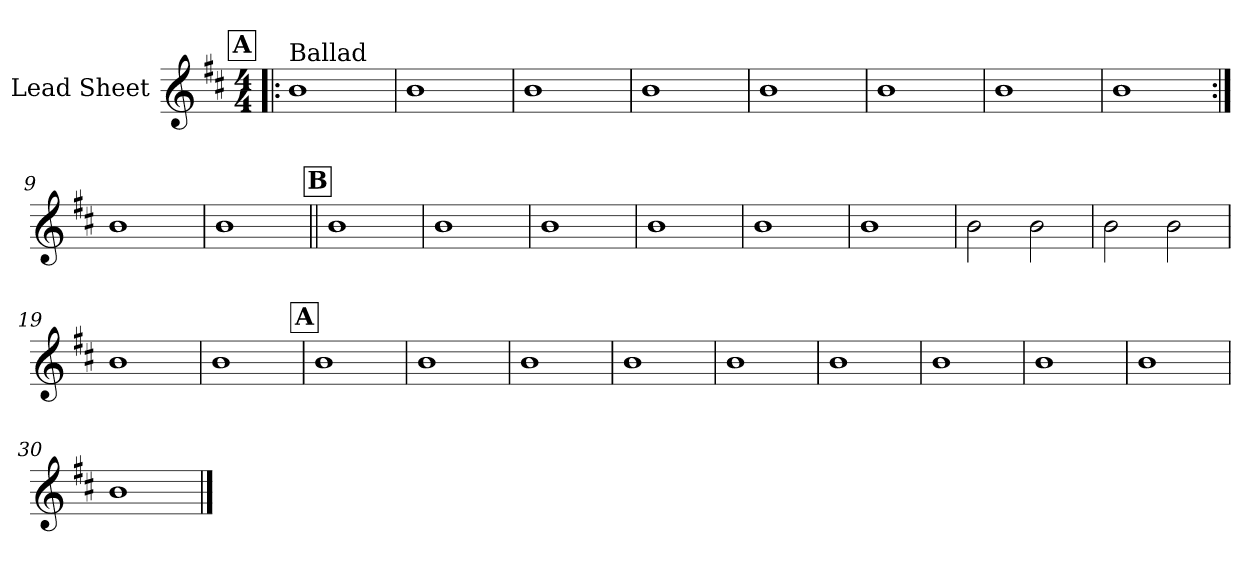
**kern
*part1
*staff1
*I"Lead Sheet
*clefG2
*k[f#c#]
*D:
*M4/4
!!LO:REH:place=s1:a:fs=14:t=A
=1!|:
!LO:TX:a:t=Ballad
1b
=2
1b
=3
1b
=4
1b
!!LO:LB:g=z
=5
1b
=6
1b
=7
1b
=8
1b
!!LO:LB:g=z
=9:|!
1b
=10
1b
!!LO:LB:g=z
!!LO:REH:place=s1:a:fs=14:t=B
=11||
1b
=12
1b
=13
1b
=14
1b
!!LO:LB:g=z
=15
1b
=16
1b
=17
2b\
2b\
=18
2b\
2b\
!!LO:LB:g=z
=19
1b
=20
1b
!!LO:REH:place=s1:a:fs=14:t=A
=21
1b
=22
1b
!!LO:LB:g=z
=23
1b
=24
1b
=25
1b
=26
1b
!!LO:LB:g=z
=27
1b
=28
1b
=29
1b
=30
1b
==
*-
